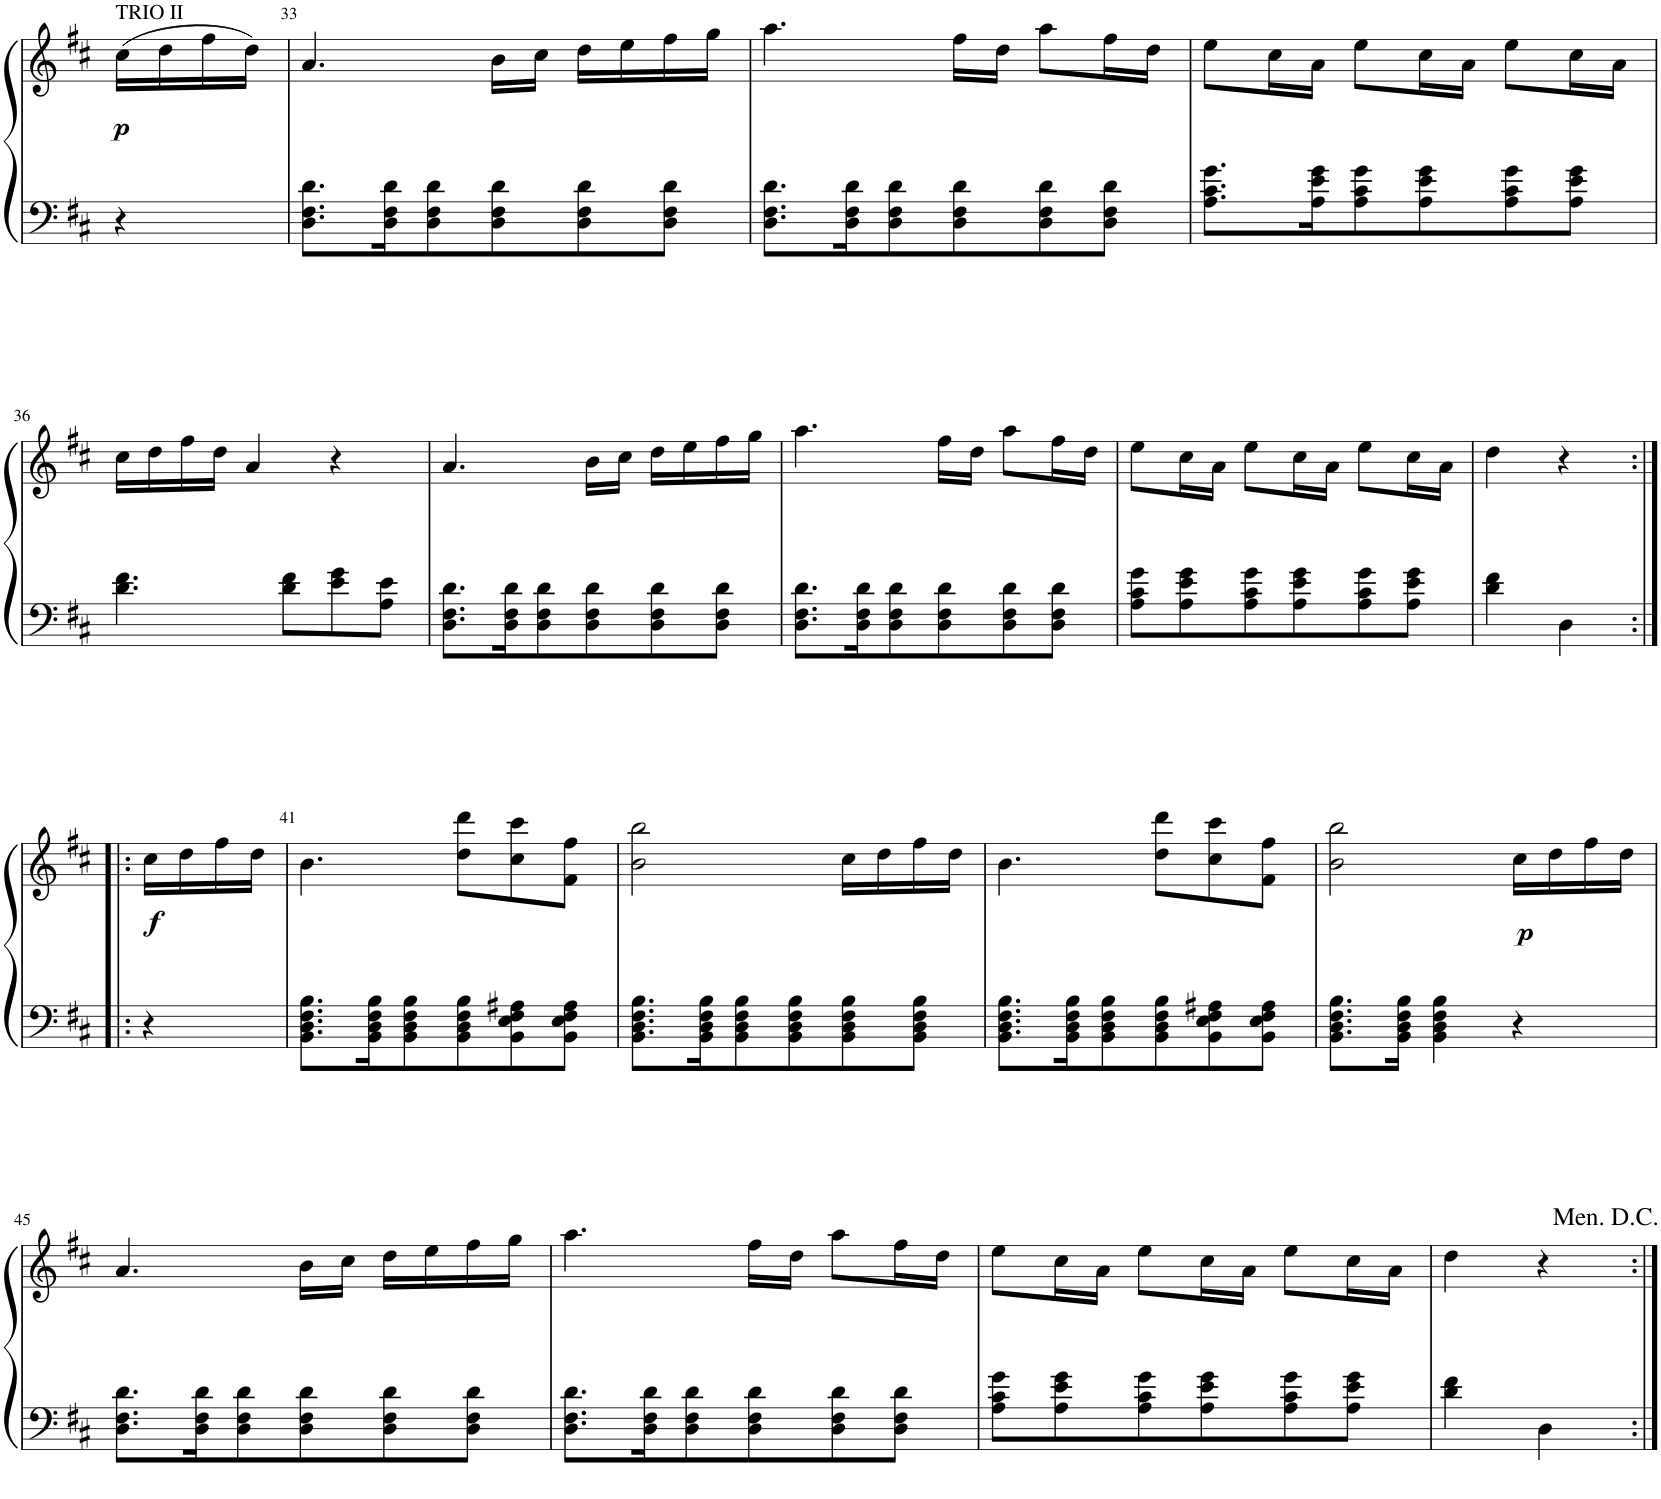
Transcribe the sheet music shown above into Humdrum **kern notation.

**kern	**kern	**dynam
*part1	*part1	*part1
*staff2	*staff1	*staff1/2
*I"Piano	*	*
*I'Pno.	*	*
!!LO:PB:g=z
*clefF4	*clefG2	*
*k[f#c#]	*k[f#c#]	*
*M3/4	*M3/4	*
=32X4	=32X4	=32X4
!	!LO:TX:a:t=TRIO II	!
!	!	!LO:DY:b
4r	(16cc#\LL	p
.	16dd\	.
.	16ff#\	.
.	16dd\JJ)	.
=33	=33	=33
8.D\ 8.F#\ 8.d\L	4.a/	.
16D\ 16F#\ 16d\K	.	.
8D\ 8F#\ 8d\	.	.
8D\ 8F#\ 8d\	16b\LL	.
.	16cc#\JJ	.
8D\ 8F#\ 8d\	16dd\LL	.
.	16ee\	.
8D\ 8F#\ 8d\J	16ff#\	.
.	16gg\JJ	.
=34	=34	=34
8.D\ 8.F#\ 8.d\L	4.aa\	.
16D\ 16F#\ 16d\K	.	.
8D\ 8F#\ 8d\	.	.
8D\ 8F#\ 8d\	16ff#\LL	.
.	16dd\JJ	.
8D\ 8F#\ 8d\	8aa\L	.
8D\ 8F#\ 8d\J	16ff#\L	.
.	16dd\JJ	.
=35	=35	=35
8.A\ 8.c#\ 8.g\L	8ee\L	.
.	16cc#\L	.
16A\ 16e\ 16g\K	16a\JJ	.
8A\ 8c#\ 8g\	8ee\L	.
8A\ 8e\ 8g\	16cc#\L	.
.	16a\JJ	.
8A\ 8c#\ 8g\	8ee\L	.
8A\ 8e\ 8g\J	16cc#\L	.
.	16a\JJ	.
!!LO:LB:g=z
=36	=36	=36
4.d\ 4.f#\	16cc#\LL	.
.	16dd\	.
.	16ff#\	.
.	16dd\JJ	.
.	4a/	.
8d\ 8f#\L	.	.
8e\ 8g\	4r	.
8A\ 8e\J	.	.
=37	=37	=37
8.D\ 8.F#\ 8.d\L	4.a/	.
16D\ 16F#\ 16d\K	.	.
8D\ 8F#\ 8d\	.	.
8D\ 8F#\ 8d\	16b\LL	.
.	16cc#\JJ	.
8D\ 8F#\ 8d\	16dd\LL	.
.	16ee\	.
8D\ 8F#\ 8d\J	16ff#\	.
.	16gg\JJ	.
=38	=38	=38
8.D\ 8.F#\ 8.d\L	4.aa\	.
16D\ 16F#\ 16d\K	.	.
8D\ 8F#\ 8d\	.	.
8D\ 8F#\ 8d\	16ff#\LL	.
.	16dd\JJ	.
8D\ 8F#\ 8d\	8aa\L	.
8D\ 8F#\ 8d\J	16ff#\L	.
.	16dd\JJ	.
=39	=39	=39
8A\ 8c#\ 8g\L	8ee\L	.
8A\ 8e\ 8g\	16cc#\L	.
.	16a\JJ	.
8A\ 8c#\ 8g\	8ee\L	.
8A\ 8e\ 8g\	16cc#\L	.
.	16a\JJ	.
8A\ 8c#\ 8g\	8ee\L	.
8A\ 8e\ 8g\J	16cc#\L	.
.	16a\JJ	.
=40	=40	=40
4d\ 4f#\	4dd\	.
4D\	4r	.
!!LO:LB:g=z
=40X5:|!|:	=40X5:|!|:	=40X5:|!|:
!	!	!LO:DY:b
4r	16cc#\LL	f
.	16dd\	.
.	16ff#\	.
.	16dd\JJ	.
=41	=41	=41
8.BB\ 8.D\ 8.F#\ 8.B\L	4.b\	.
16BB\ 16D\ 16F#\ 16B\K	.	.
8BB\ 8D\ 8F#\ 8B\	.	.
8BB\ 8D\ 8F#\ 8B\	8dd\ 8ddd\L	.
8BB\ 8E\ 8F#\ 8A#X\	8cc#\ 8ccc#\	.
8BB\ 8E\ 8F#\ 8A#\J	8f#\ 8ff#\J	.
=42	=42	=42
8.BB\ 8.D\ 8.F#\ 8.B\L	2b\ 2bb\	.
16BB\ 16D\ 16F#\ 16B\K	.	.
8BB\ 8D\ 8F#\ 8B\	.	.
8BB\ 8D\ 8F#\ 8B\	.	.
8BB\ 8D\ 8F#\ 8B\	16cc#\LL	.
.	16dd\	.
8BB\ 8D\ 8F#\ 8B\J	16ff#\	.
.	16dd\JJ	.
=43	=43	=43
8.BB\ 8.D\ 8.F#\ 8.B\L	4.b\	.
16BB\ 16D\ 16F#\ 16B\K	.	.
8BB\ 8D\ 8F#\ 8B\	.	.
8BB\ 8D\ 8F#\ 8B\	8dd\ 8ddd\L	.
8BB\ 8E\ 8F#\ 8A#X\	8cc#\ 8ccc#\	.
8BB\ 8E\ 8F#\ 8A#\J	8f#\ 8ff#\J	.
=44	=44	=44
8.BB\ 8.D\ 8.F#\ 8.B\L	2b\ 2bb\	.
16BB\ 16D\ 16F#\ 16B\Jk	.	.
4BB\ 4D\ 4F#\ 4B\	.	.
!	!	!LO:DY:b
4r	16cc#\LL	p
.	16dd\	.
.	16ff#\	.
.	16dd\JJ	.
!!LO:LB:g=z
=45	=45	=45
8.D\ 8.F#\ 8.d\L	4.a/	.
16D\ 16F#\ 16d\K	.	.
8D\ 8F#\ 8d\	.	.
8D\ 8F#\ 8d\	16b\LL	.
.	16cc#\JJ	.
8D\ 8F#\ 8d\	16dd\LL	.
.	16ee\	.
8D\ 8F#\ 8d\J	16ff#\	.
.	16gg\JJ	.
=46	=46	=46
8.D\ 8.F#\ 8.d\L	4.aa\	.
16D\ 16F#\ 16d\K	.	.
8D\ 8F#\ 8d\	.	.
8D\ 8F#\ 8d\	16ff#\LL	.
.	16dd\JJ	.
8D\ 8F#\ 8d\	8aa\L	.
8D\ 8F#\ 8d\J	16ff#\L	.
.	16dd\JJ	.
=47	=47	=47
8A\ 8c#\ 8g\L	8ee\L	.
8A\ 8e\ 8g\	16cc#\L	.
.	16a\JJ	.
8A\ 8c#\ 8g\	8ee\L	.
8A\ 8e\ 8g\	16cc#\L	.
.	16a\JJ	.
8A\ 8c#\ 8g\	8ee\L	.
8A\ 8e\ 8g\J	16cc#\L	.
.	16a\JJ	.
=48	=48	=48
4d\ 4f#\	4dd\	.
4D\	4r	.
!	!LO:TX:a:t=Men. D.C.	!
!LO:TX:a:t=Men. D.C.	!	!
=:|!	=:|!	=:|!
*-	*-	*-
